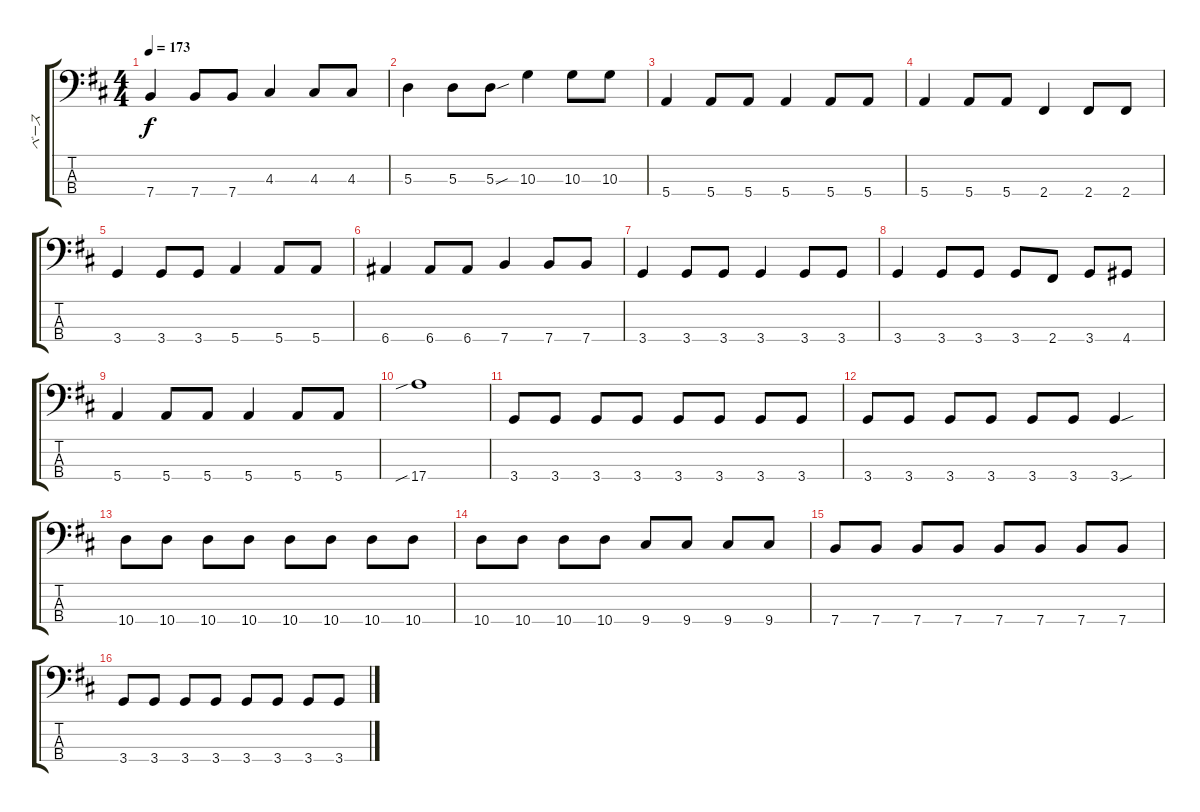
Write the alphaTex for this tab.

\track ("ベース" "ベース") {mute instrument electricbassfinger}
\staff {score tabs}
\tuning (G2 D2 A1 E1) {hide}
\ts (4 4)
\tempo 173
\clef f4
\ks d
7.4.4{dy f} 7.4.8 7.4.8 4.3.4 4.3.8 4.3.8 |
5.3.4 5.3.8 5.3{sou}.8 10.3.4 10.3.8 10.3.8 |
5.4.4 5.4.8 5.4.8 5.4.4 5.4.8 5.4.8 |
5.4.4 5.4.8 5.4.8 2.4.4 2.4.8 2.4.8 |
3.4.4 3.4.8 3.4.8 5.4.4 5.4.8 5.4.8 |
6.4.4 6.4.8 6.4.8 7.4.4 7.4.8 7.4.8 |
3.4.4 3.4.8 3.4.8 3.4.4 3.4.8 3.4.8 |
3.4.4 3.4.8 3.4.8 3.4.8 2.4.8 3.4.8 4.4.8 |
5.4.4 5.4.8 5.4.8 5.4.4 5.4.8 5.4.8 |
17.4{sib}.1 |
3.4.8 3.4.8 3.4.8 3.4.8 3.4.8 3.4.8 3.4.8 3.4.8 |
3.4.8 3.4.8 3.4.8 3.4.8 3.4.8 3.4.8 3.4{sou}.4 |
10.4.8 10.4.8 10.4.8 10.4.8 10.4.8 10.4.8 10.4.8 10.4.8 |
10.4.8 10.4.8 10.4.8 10.4.8 9.4.8 9.4.8 9.4.8 9.4.8 |
7.4.8 7.4.8 7.4.8 7.4.8 7.4.8 7.4.8 7.4.8 7.4.8 |
3.4.8 3.4.8 3.4.8 3.4.8 3.4.8 3.4.8 3.4.8 3.4.8
